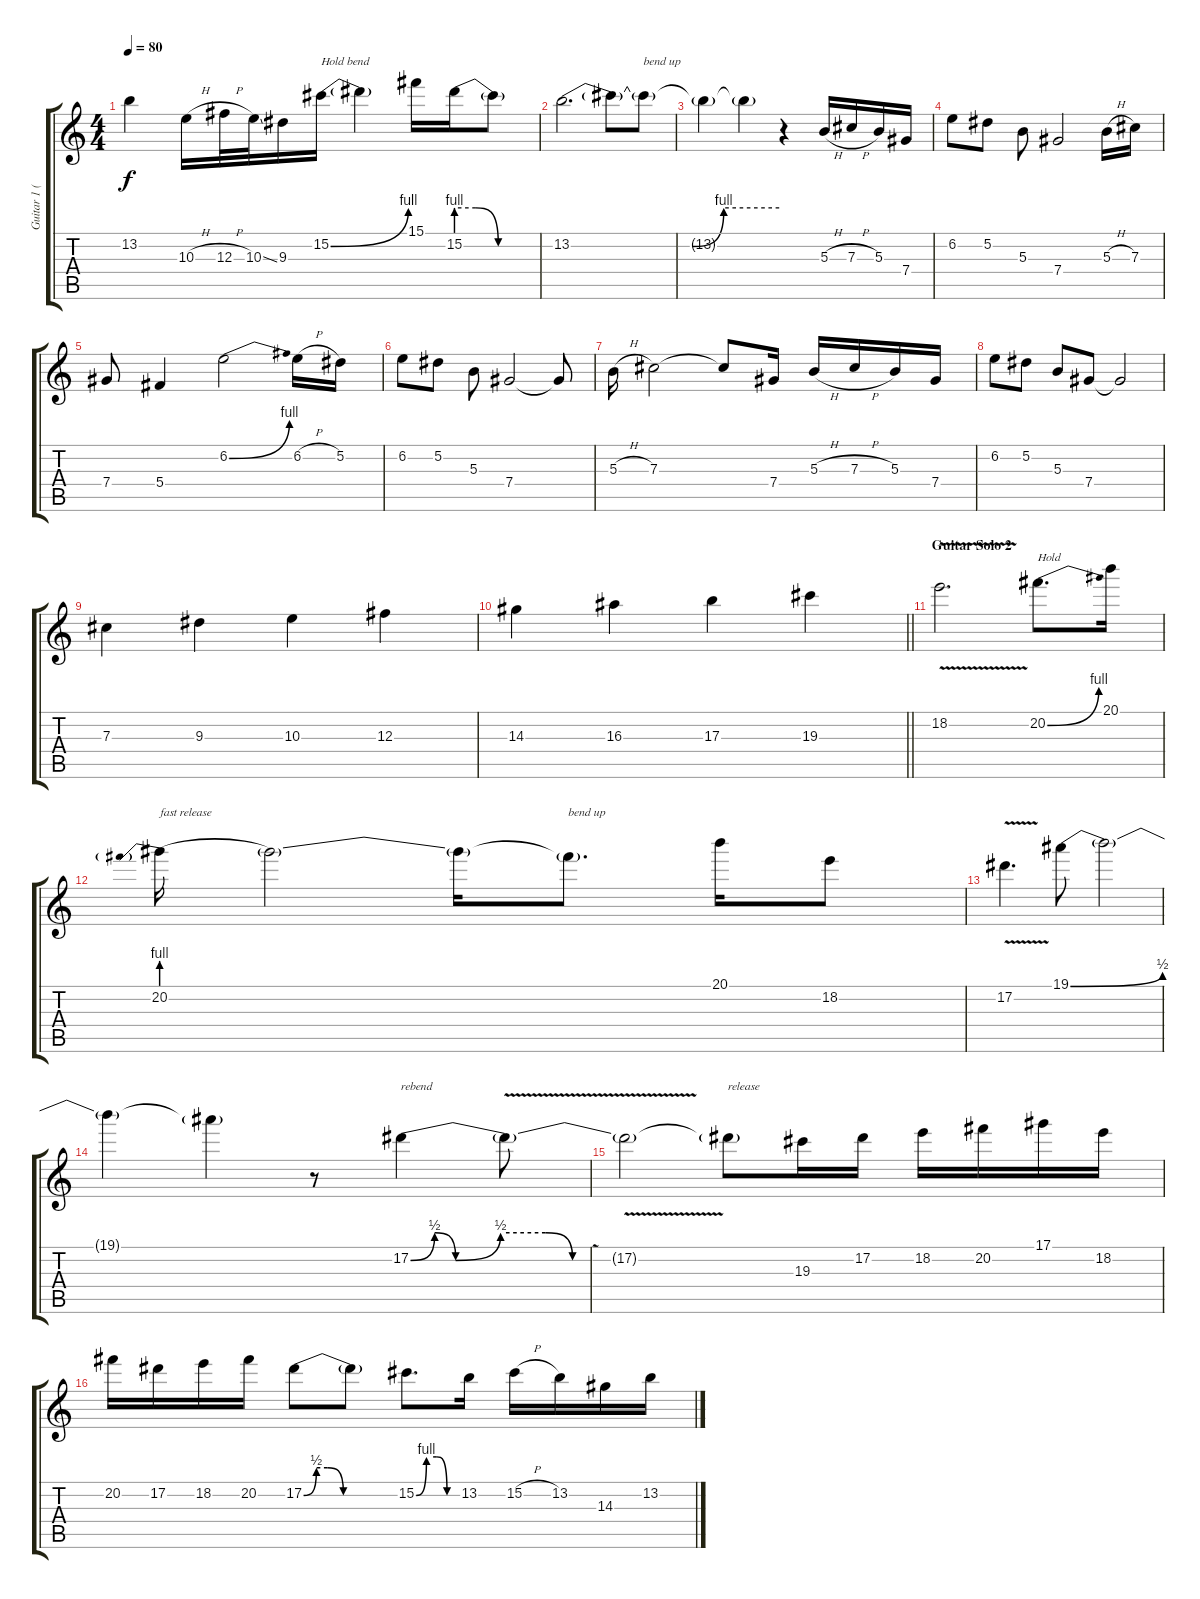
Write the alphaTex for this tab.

\track ("Guitar 1 (Slash)" "Guitar 1 (") {instrument overdrivenguitar}
\staff {score tabs}
\tuning (Eb4 Bb3 Gb3 Db3 Ab2 Eb2) {hide}
\ts (4 4)
\tempo 80
\clef g2
\ks c
13.2{t}.4{dy f} 10.3{h}.16 12.3{h}.32 10.3{ss}.32 9.3.16 15.2{be (bend 0 0 60 4)}.16{txt "Hold bend"} 15.2{t}.4 15.1.16 15.2{be (custom 0 4 14 4 30 0 60 0)}.16 15.2{t}.8 |
13.2{be (custom 0 0 35 0 44 4 60 4)}.2{d} 13.2{t}.8 13.2{t}.8{txt "bend up"} |
13.2{t}.4 13.2{t}.4 r.4 5.3{h}.16 7.3{h}.16 5.3.16 7.4.16 |
6.2.8 5.2.8 5.3.8 7.4.2 5.3{h}.16 7.3.16 |
7.4.8 5.4.4 6.2{be (bend 0 0 60 4)}.2 6.2{h}.16 5.2.16 |
6.2.8 5.2.8 5.3.8 7.4.2 7.4{t}.8 |
5.3{h}.16 7.3.2 7.3{t}.8 7.4.16 5.3{h}.16 7.3{h}.16 5.3.16 7.4.16 |
6.2.8 5.2.8 5.3.8 7.4.8 7.4{t}.2 |
7.3.4 9.3.4 10.3.4 12.3.4 |
\barLineRight lightlight
14.3.4 16.3.4 17.3.4 19.3.4 |
\section ("" "Guitar Solo 2")
18.2{v}.2{d} 20.2{be (bend 0 0 60 4)}.8{d txt "Hold"} 20.1.16 |
20.2{be (prebend 0 4 60 4)}.16{txt "fast release"} 20.2{t}.2 20.2{t}.16 20.2{t}.8{d txt "bend up"} 20.1.16 18.2.8 |
17.2{v}.4{d} 19.1{be (bend 0 0 60 2)}.8 19.1{t}.2 |
19.1{t}.4 19.1{t}.4 r.8 17.2{be (custom 0 0 8 2 15 0 30 2 45 2 54 0 60 0)}.4{txt "rebend"} 17.2{v t}.8 |
17.2{t}.2 17.2{t}.8{txt "release"} 19.3.16 17.2.16 18.2.16 20.2.16 17.1.16 18.2.16 |
20.2.16 17.2.16 18.2.16 20.2.16 17.2{be (custom 0 0 8 2 15 2 25 0 45 0 60 0)}.8 17.2{t}.8 15.2{be (custom 0 0 15 4 30 4 45 0 60 0)}.8{d} 13.2.16 15.2{h}.16 13.2.16 14.3.16 13.2.16
